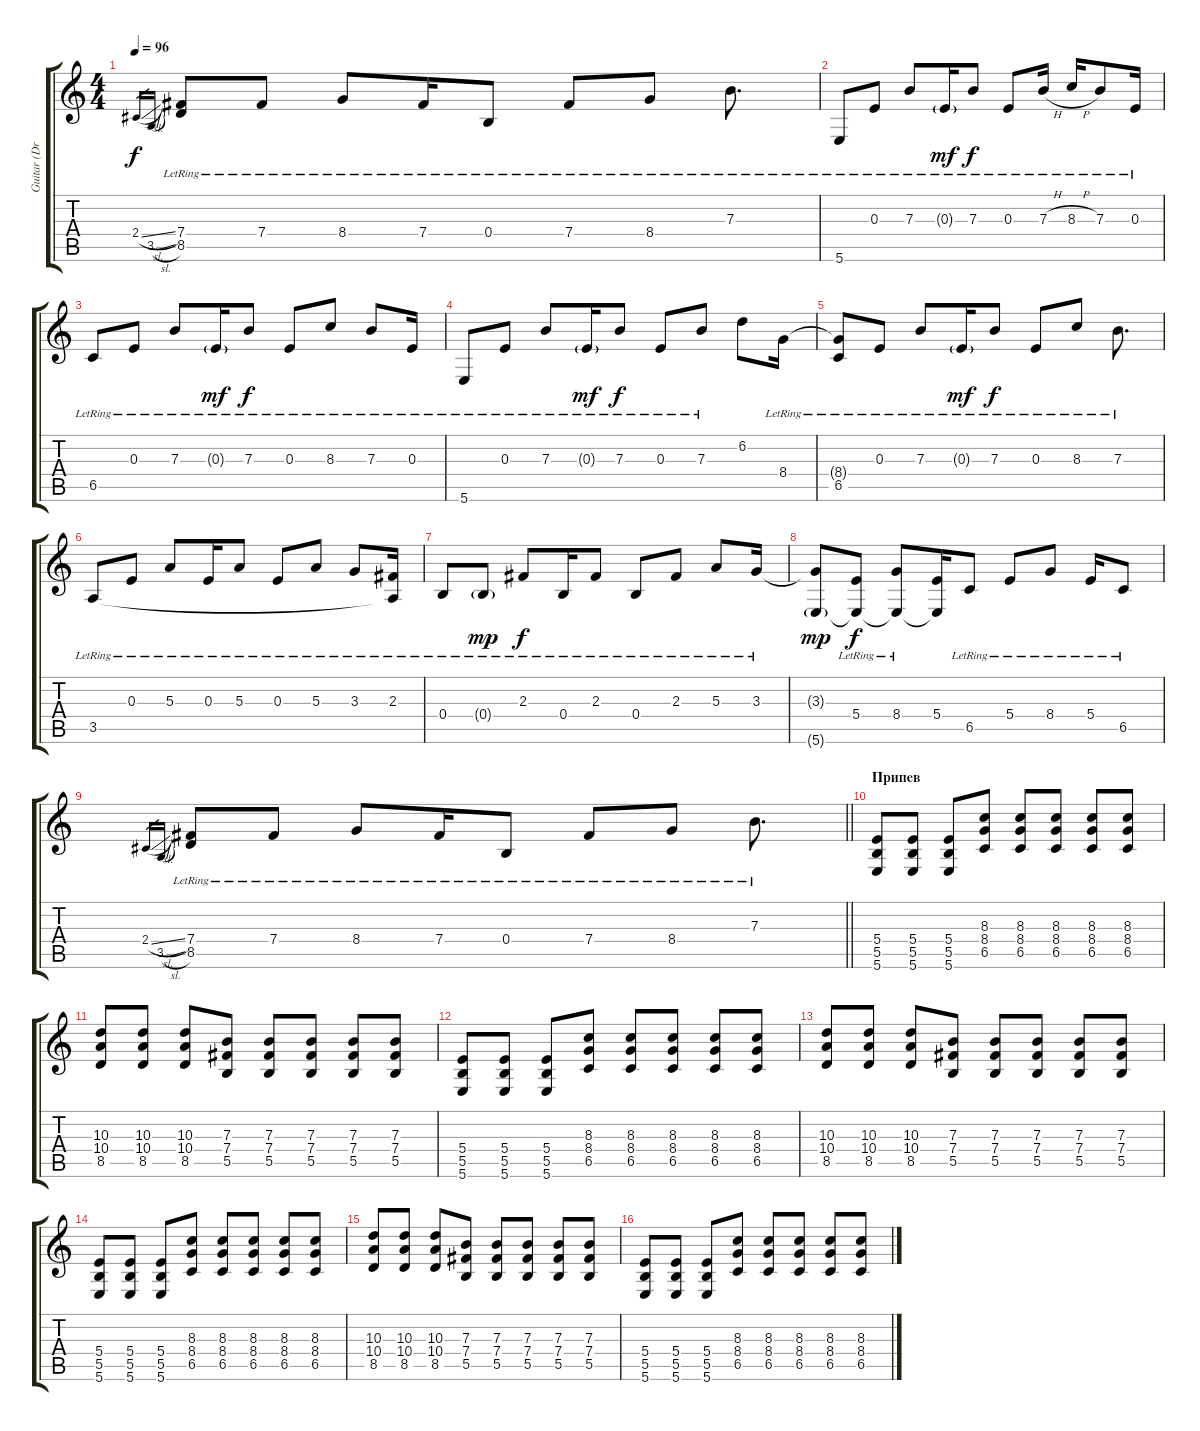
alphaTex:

\track ("Guitar (Dropped B) так играет Nick" "Guitar (Dr") {mute instrument electricguitarclean}
\staff {score tabs}
\tuning (Db4 Ab3 E3 B2 Gb2 B1) {hide}
\ts (4 4)
\tempo 96
\clef g2
\ks c
2.4{sl}.16{gr dy f} 3.5{sl}.16{gr} (7.4{lr} 8.5{lr}).8 7.4{lr}.8 8.4{lr}.8 7.4{lr}.16 0.4{lr}.8 7.4{lr}.8 8.4{lr}.8 7.3{lr}.8{d} |
5.6{lr}.8 0.3{lr}.8 7.3{lr}.8 0.3{g lr}.16{dy mf} 7.3{lr}.8{dy f} 0.3{lr}.8 7.3{h lr}.16 8.3{h lr}.16 7.3{lr}.8 0.3{lr}.16 |
6.5{lr}.8 0.3{lr}.8 7.3{lr}.8 0.3{g lr}.16{dy mf} 7.3{lr}.8{dy f} 0.3{lr}.8 8.3{lr}.8 7.3{lr}.8 0.3{lr}.16 |
5.6{lr}.8 0.3{lr}.8 7.3{lr}.8 0.3{g lr}.16{dy mf} 7.3{lr}.8{dy f} 0.3{lr}.8 7.3{lr}.8 6.2.8 8.4{lr}.16 |
(8.4{t} 6.5{lr}).8 0.3{lr}.8 7.3{lr}.8 0.3{g lr}.16{dy mf} 7.3{lr}.8{dy f} 0.3{lr}.8 8.3{lr}.8 7.3{lr}.8{d} |
3.5{lr}.8 0.3{lr}.8 5.3{lr}.8 0.3{lr}.16 5.3{lr}.8 0.3{lr}.8 5.3{lr}.8 3.3{lr}.8 (2.3{lr} 3.5{t}).16 |
0.4{lr}.8 0.4{g lr}.8{dy mp} 2.3{lr}.8{dy f} 0.4{lr}.16 2.3{lr}.8 0.4{lr}.8 2.3{lr}.8 5.3{lr}.8 3.3{lr}.16 |
(3.3{t} 5.6{g}).8{dy mp} (5.4{lr} 5.6{t}).8{dy f} (8.4{lr} 5.6{t}).8 (5.4 5.6{t}).16 6.5{lr}.8 5.4{lr}.8 8.4{lr}.8 5.4{lr}.16 6.5{lr}.8 |
\barLineRight lightlight
2.4{sl}.16{gr} 3.5{sl}.16{gr} (7.4{lr} 8.5{lr}).8 7.4{lr}.8 8.4{lr}.8 7.4{lr}.16 0.4{lr}.8 7.4{lr}.8 8.4{lr}.8 7.3{lr}.8{d} |
\section ("" "Припев")
(5.4 5.5 5.6).8{instrument overdrivenguitar} (5.4 5.5 5.6).8 (5.4 5.5 5.6).8 (8.3 8.4 6.5).8 (8.3 8.4 6.5).8 (8.3 8.4 6.5).8 (8.3 8.4 6.5).8 (8.3 8.4 6.5).8 |
(10.3 10.4 8.5).8 (10.3 10.4 8.5).8 (10.3 10.4 8.5).8 (7.3 7.4 5.5).8 (7.3 7.4 5.5).8 (7.3 7.4 5.5).8 (7.3 7.4 5.5).8 (7.3 7.4 5.5).8 |
(5.4 5.5 5.6).8 (5.4 5.5 5.6).8 (5.4 5.5 5.6).8 (8.3 8.4 6.5).8 (8.3 8.4 6.5).8 (8.3 8.4 6.5).8 (8.3 8.4 6.5).8 (8.3 8.4 6.5).8 |
(10.3 10.4 8.5).8 (10.3 10.4 8.5).8 (10.3 10.4 8.5).8 (7.3 7.4 5.5).8 (7.3 7.4 5.5).8 (7.3 7.4 5.5).8 (7.3 7.4 5.5).8 (7.3 7.4 5.5).8 |
(5.4 5.5 5.6).8 (5.4 5.5 5.6).8 (5.4 5.5 5.6).8 (8.3 8.4 6.5).8 (8.3 8.4 6.5).8 (8.3 8.4 6.5).8 (8.3 8.4 6.5).8 (8.3 8.4 6.5).8 |
(10.3 10.4 8.5).8 (10.3 10.4 8.5).8 (10.3 10.4 8.5).8 (7.3 7.4 5.5).8 (7.3 7.4 5.5).8 (7.3 7.4 5.5).8 (7.3 7.4 5.5).8 (7.3 7.4 5.5).8 |
(5.4 5.5 5.6).8 (5.4 5.5 5.6).8 (5.4 5.5 5.6).8 (8.3 8.4 6.5).8 (8.3 8.4 6.5).8 (8.3 8.4 6.5).8 (8.3 8.4 6.5).8 (8.3 8.4 6.5).8
